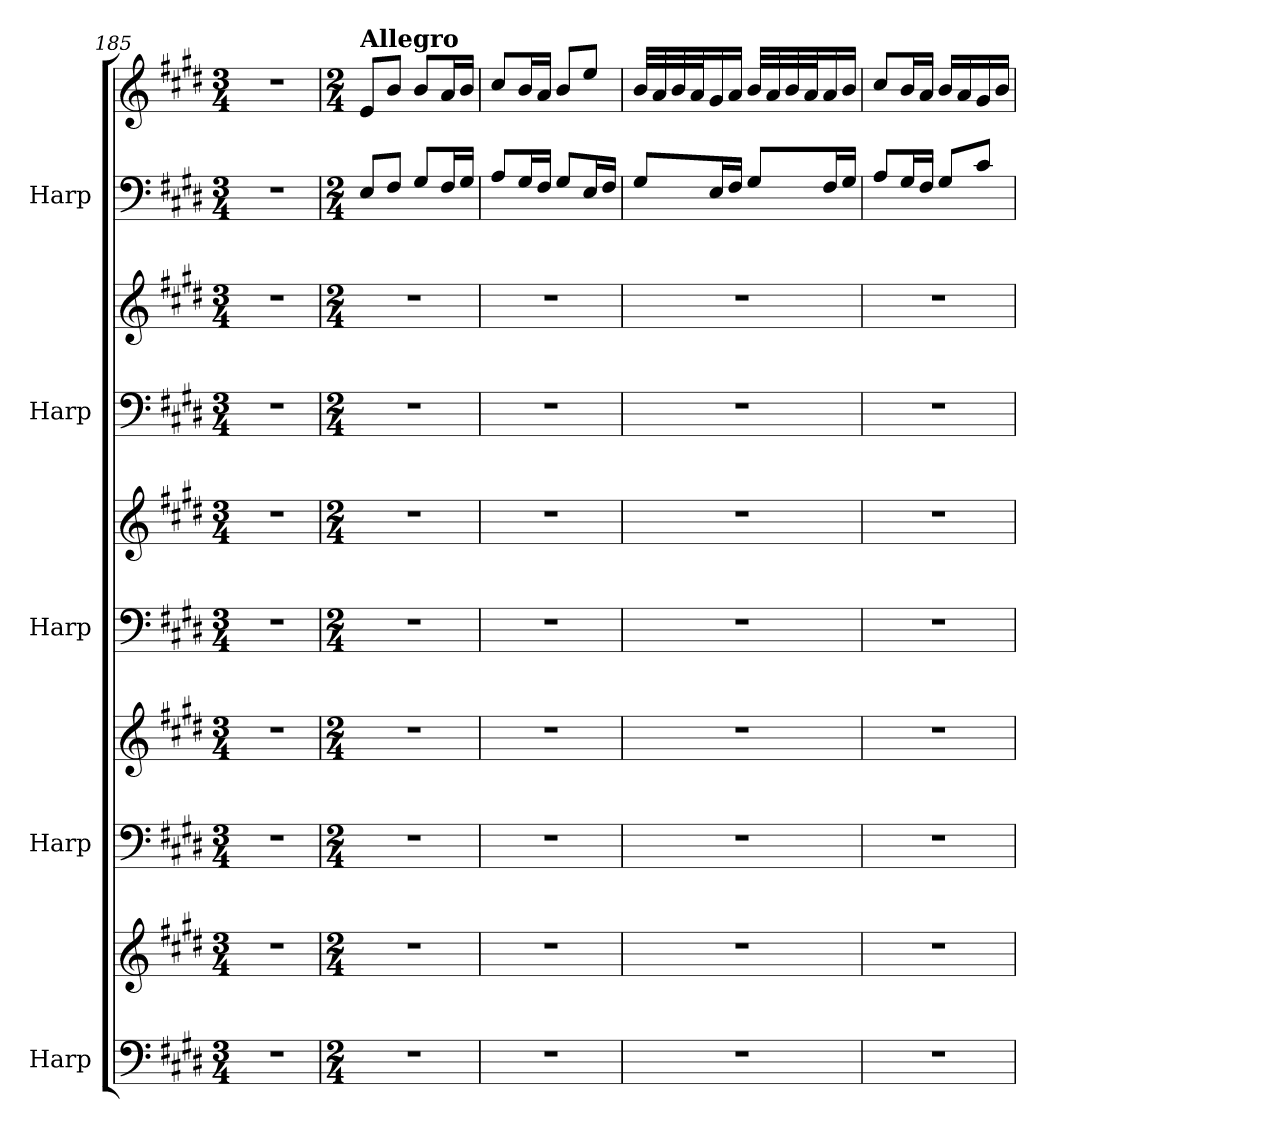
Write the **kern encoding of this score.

**kern	**kern	**kern	**kern	**kern	**kern	**kern	**kern	**kern	**kern
*part5	*part5	*part4	*part4	*part3	*part3	*part2	*part2	*part1	*part1
*staff10	*staff9	*staff8	*staff7	*staff6	*staff5	*staff4	*staff3	*staff2	*staff1
*I"Harp	*	*I"Harp	*	*I"Harp	*	*I"Harp	*	*I"Harp	*
*I'Hp	*	*I'Hp	*	*I'Hp	*	*I'Hp	*	*I'Hp	*
!!LO:PB:g=z
*clefF4	*clefG2	*clefF4	*clefG2	*clefF4	*clefG2	*clefF4	*clefG2	*clefF4	*clefG2
*k[f#c#g#d#]	*k[f#c#g#d#]	*k[f#c#g#d#]	*k[f#c#g#d#]	*k[f#c#g#d#]	*k[f#c#g#d#]	*k[f#c#g#d#]	*k[f#c#g#d#]	*k[f#c#g#d#]	*k[f#c#g#d#]
*M3/4	*M3/4	*M3/4	*M3/4	*M3/4	*M3/4	*M3/4	*M3/4	*M3/4	*M3/4
=185	=185	=185	=185	=185	=185	=185	=185	=185	=185
2.r	2.r	2.r	2.r	2.r	2.r	2.r	2.r	2.r	2.r
!!LO:PB:g=z
=186	=186	=186	=186	=186	=186	=186	=186	=186	=186
*M2/4	*M2/4	*M2/4	*M2/4	*M2/4	*M2/4	*M2/4	*M2/4	*M2/4	*M2/4
!	!	!	!	!	!	!	!	!	!LO:TX:a:B:t=Allegro
2r	2r	2r	2r	2r	2r	2r	2r	8E/L	8e/L
.	.	.	.	.	.	.	.	8F#/J	8b/J
.	.	.	.	.	.	.	.	8G#/L	8b/L
.	.	.	.	.	.	.	.	16F#/L	16a/L
.	.	.	.	.	.	.	.	16G#/JJ	16b/JJ
=187	=187	=187	=187	=187	=187	=187	=187	=187	=187
2r	2r	2r	2r	2r	2r	2r	2r	8A/L	8cc#/L
.	.	.	.	.	.	.	.	16G#/L	16b/L
.	.	.	.	.	.	.	.	16F#/JJ	16a/JJ
.	.	.	.	.	.	.	.	8G#/L	8b/L
.	.	.	.	.	.	.	.	16E/L	8ee/J
.	.	.	.	.	.	.	.	16F#/JJ	.
=188	=188	=188	=188	=188	=188	=188	=188	=188	=188
2r	2r	2r	2r	2r	2r	2r	2r	8G#/L	32b/LLL
.	.	.	.	.	.	.	.	.	32a/
.	.	.	.	.	.	.	.	.	32b/
.	.	.	.	.	.	.	.	.	32a/J
.	.	.	.	.	.	.	.	16E/L	16g#/
.	.	.	.	.	.	.	.	16F#/JJ	16a/JJ
.	.	.	.	.	.	.	.	8G#/L	32b/LLL
.	.	.	.	.	.	.	.	.	32a/
.	.	.	.	.	.	.	.	.	32b/
.	.	.	.	.	.	.	.	.	32a/J
.	.	.	.	.	.	.	.	16F#/L	16a/
.	.	.	.	.	.	.	.	16G#/JJ	16b/JJ
=189	=189	=189	=189	=189	=189	=189	=189	=189	=189
2r	2r	2r	2r	2r	2r	2r	2r	8A/L	8cc#/L
.	.	.	.	.	.	.	.	16G#/L	16b/L
.	.	.	.	.	.	.	.	16F#/JJ	16a/JJ
.	.	.	.	.	.	.	.	8G#/L	16b/LL
.	.	.	.	.	.	.	.	.	16a/
.	.	.	.	.	.	.	.	8c#/J	16g#/
.	.	.	.	.	.	.	.	.	16b/JJ
=	=	=	=	=	=	=	=	=	=
*-	*-	*-	*-	*-	*-	*-	*-	*-	*-
